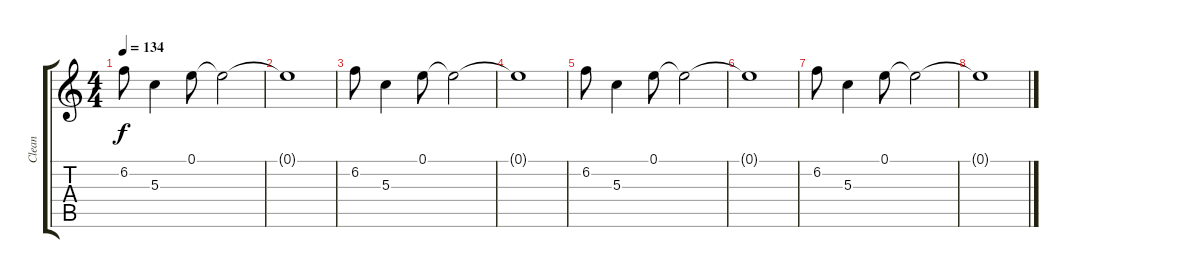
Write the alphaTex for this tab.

\track ("Clean" "Clean") {instrument electricguitarclean}
\staff {score tabs}
\tuning (E4 B3 G3 D3 A2 E2) {hide}
\ts (4 4)
\tempo 134
\clef g2
\ks c
6.2.8{dy f} 5.3.4 0.1.8 0.1{t}.2 |
0.1{t}.1 |
6.2.8 5.3.4 0.1.8 0.1{t}.2 |
0.1{t}.1 |
6.2.8 5.3.4 0.1.8 0.1{t}.2 |
0.1{t}.1 |
6.2.8 5.3.4 0.1.8 0.1{t}.2 |
0.1{t}.1
